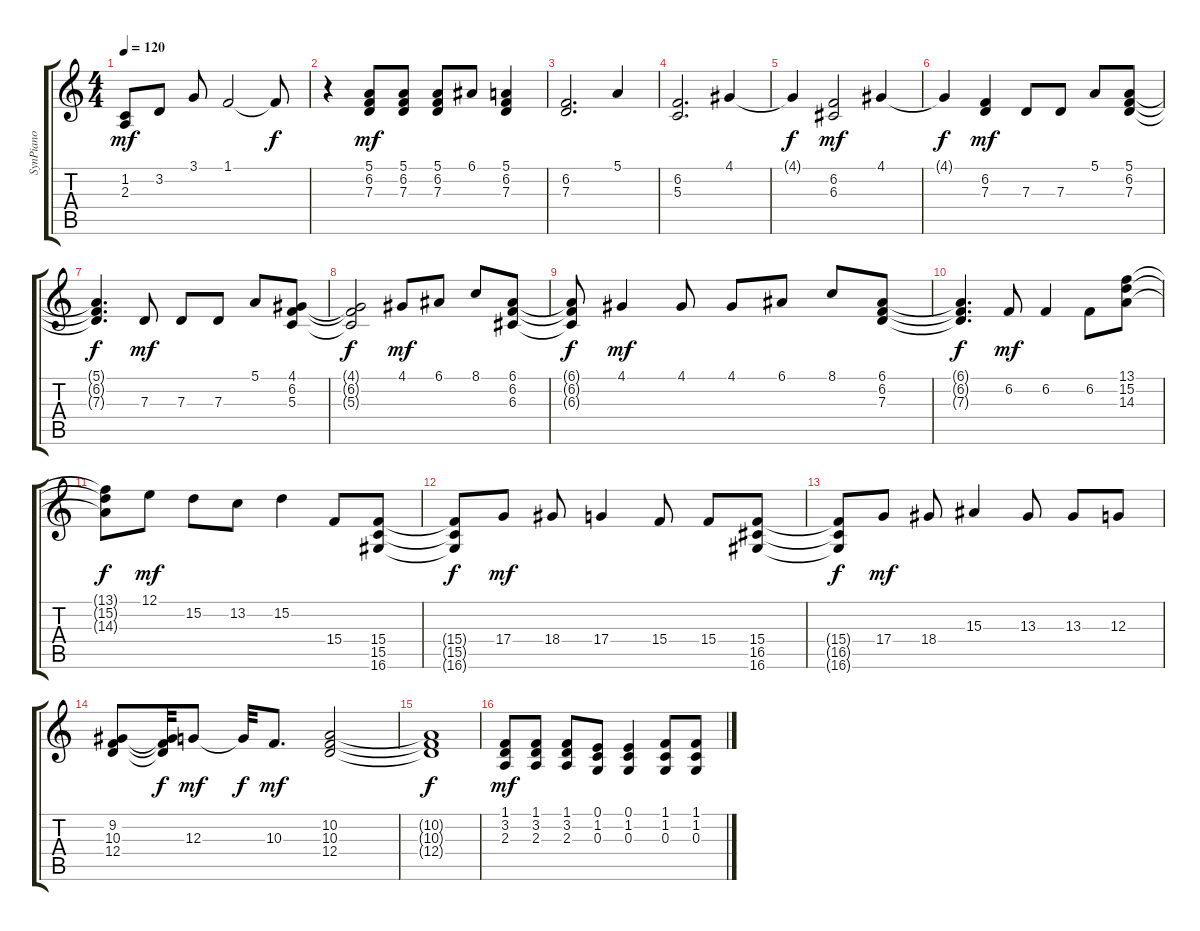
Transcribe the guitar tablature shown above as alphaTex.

\track ("SynPiano" "SynPiano") {solo instrument brightacousticpiano}
\staff {score tabs}
\tuning (E4 B3 G3 D3 A2 E2) {hide}
\ts (4 4)
\tempo 120
\clef g2
\ks c
(1.2 2.3).8{dy mf} 3.2.8 3.1.8 1.1.2 1.1{t}.8{dy f} |
r.4 (5.1 6.2 7.3).8{dy mf} (5.1 6.2 7.3).8 (5.1 6.2 7.3).8 6.1.8 (5.1 6.2 7.3).4 |
(6.2 7.3).2{d} 5.1.4 |
(6.2 5.3).2{d} 4.1.4 |
4.1{t}.4{dy f} (6.2 6.3).2{dy mf} 4.1.4 |
4.1{t}.4{dy f} (6.2 7.3).4{dy mf} 7.3.8 7.3.8 5.1.8 (5.1 6.2 7.3).8 |
(5.1{t} 6.2{t} 7.3{t}).4{d dy f} 7.3.8{dy mf} 7.3.8 7.3.8 5.1.8 (4.1 6.2 5.3).8 |
(4.1{t} 6.2{t} 5.3{t}).2{dy f} 4.1.8{dy mf} 6.1.8 8.1.8 (6.1 6.2 6.3).8 |
(6.1{t} 6.2{t} 6.3{t}).8{dy f} 4.1.4{dy mf} 4.1.8 4.1.8 6.1.8 8.1.8 (6.1 6.2 7.3).8 |
(6.1{t} 6.2{t} 7.3{t}).4{d dy f} 6.2.8{dy mf} 6.2.4 6.2.8 (13.1 15.2 14.3).8 |
(13.1{t} 15.2{t} 14.3{t}).8{dy f} 12.1.8{dy mf} 15.2.8 13.2.8 15.2.4 15.4.8 (15.4 15.5 16.6).8 |
(15.4{t} 15.5{t} 16.6{t}).8{dy f} 17.4.8{dy mf} 18.4.8 17.4.4 15.4.8 15.4.8 (15.4 16.5 16.6).8 |
(15.4{t} 16.5{t} 16.6{t}).8{dy f} 17.4.8{dy mf} 18.4.8 15.3.4 13.3.8 13.3.8 12.3.8 |
(9.2 10.3 12.4).8 (9.2{t} 10.3{t} 12.4{t}).32{dy f} 12.3.8{dy mf} 12.3{t}.32{dy f} 10.3.8{d dy mf} (10.2 10.3 12.4).2 |
(10.2{t} 10.3{t} 12.4{t}).1{dy f} |
(1.1 3.2 2.3).8{dy mf} (1.1 3.2 2.3).8 (1.1 3.2 2.3).8 (0.1 1.2 0.3).8 (0.1 1.2 0.3).4 (1.1 1.2 0.3).8 (1.1 1.2 0.3).8
